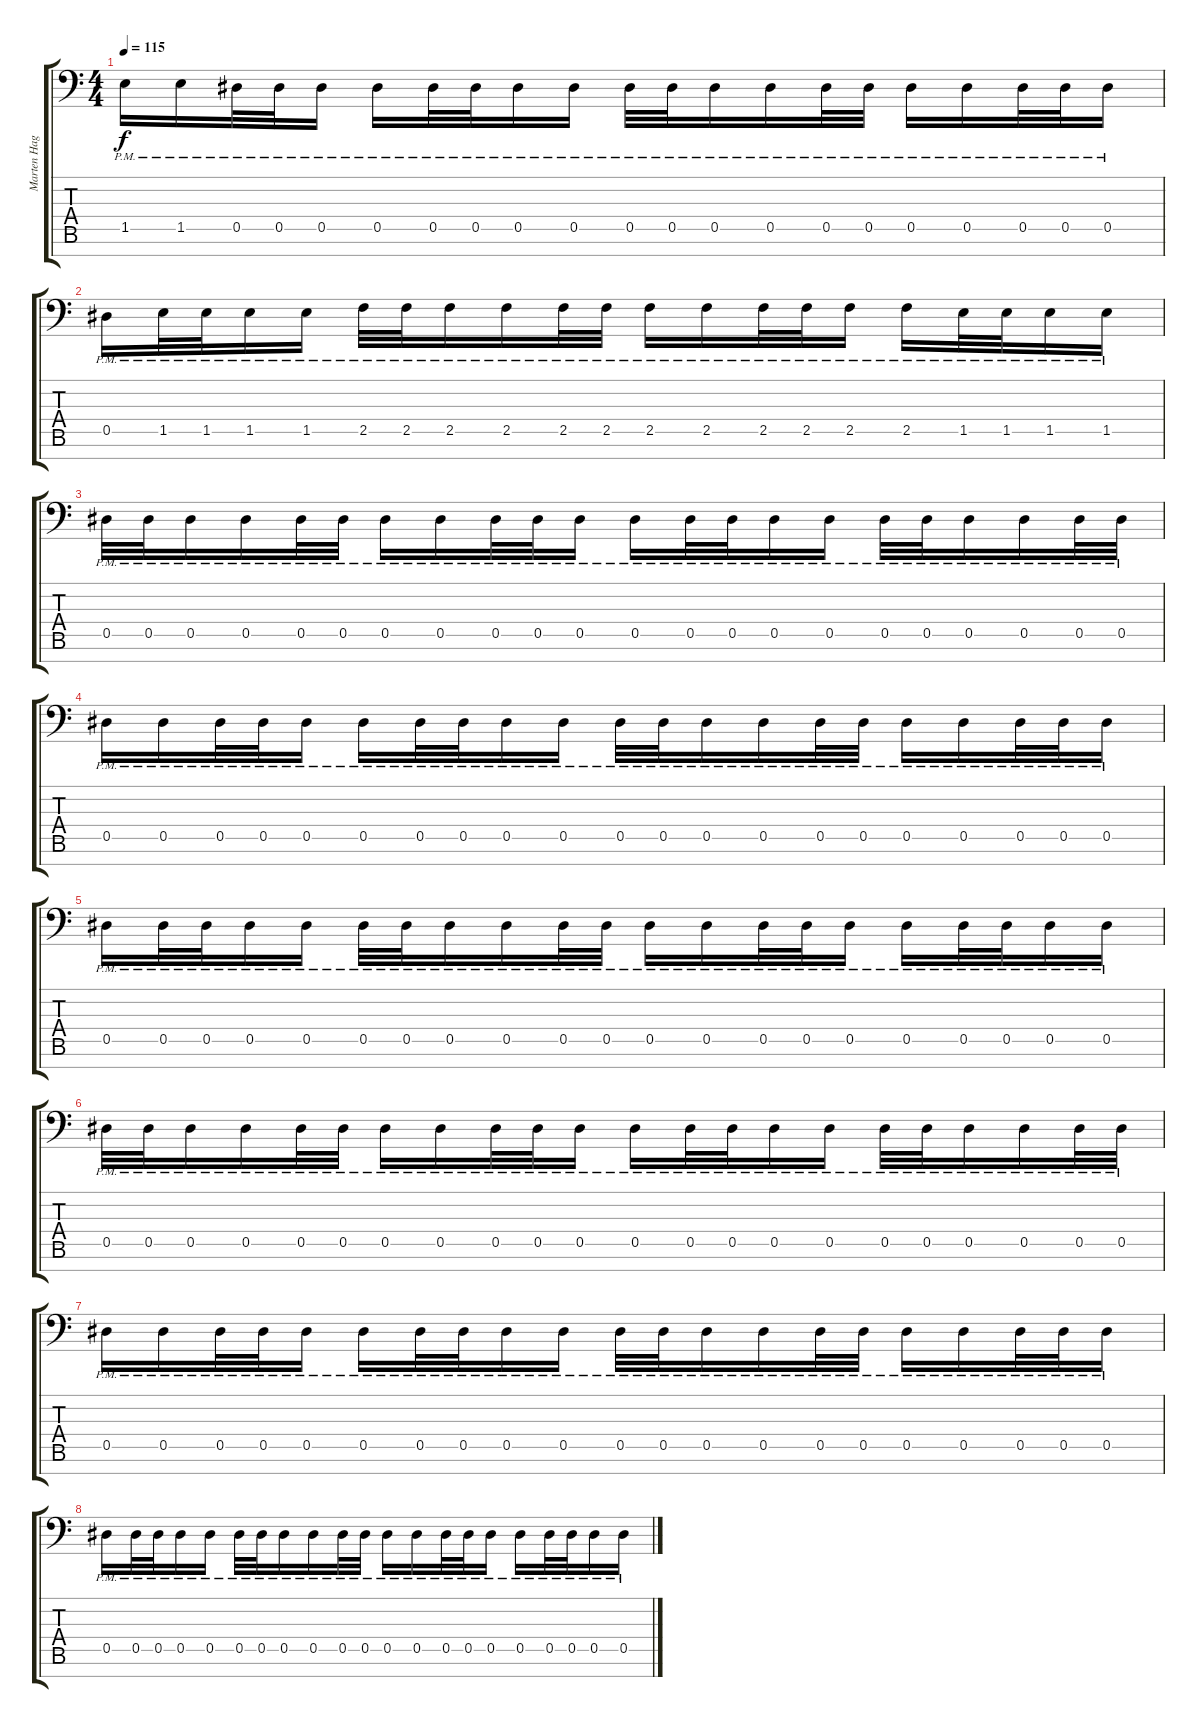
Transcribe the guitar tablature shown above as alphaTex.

\track ("Marten Hagstrom" "Marten Hag") {instrument distortionguitar}
\staff {score tabs}
\tuning (Bb3 Gb3 Db3 Ab2 Eb2 Bb1 F1) {hide}
\ts (4 4)
\tempo 115
\clef f4
\ks c
1.5{pm}.16{dy f} 1.5{pm}.16 0.5{pm}.32 0.5{pm}.32 0.5{pm}.16 0.5{pm}.16 0.5{pm}.32 0.5{pm}.32 0.5{pm}.16 0.5{pm}.16 0.5{pm}.32 0.5{pm}.32 0.5{pm}.16 0.5{pm}.16 0.5{pm}.32 0.5{pm}.32 0.5{pm}.16 0.5{pm}.16 0.5{pm}.32 0.5{pm}.32 0.5{pm}.16 |
0.5{pm}.16 1.5{pm}.32 1.5{pm}.32 1.5{pm}.16 1.5{pm}.16 2.5{pm}.32 2.5{pm}.32 2.5{pm}.16 2.5{pm}.16 2.5{pm}.32 2.5{pm}.32 2.5{pm}.16 2.5{pm}.16 2.5{pm}.32 2.5{pm}.32 2.5{pm}.16 2.5{pm}.16 1.5{pm}.32 1.5{pm}.32 1.5{pm}.16 1.5{pm}.16 |
0.5{pm}.32 0.5{pm}.32 0.5{pm}.16 0.5{pm}.16 0.5{pm}.32 0.5{pm}.32 0.5{pm}.16 0.5{pm}.16 0.5{pm}.32 0.5{pm}.32 0.5{pm}.16 0.5{pm}.16 0.5{pm}.32 0.5{pm}.32 0.5{pm}.16 0.5{pm}.16 0.5{pm}.32 0.5{pm}.32 0.5{pm}.16 0.5{pm}.16 0.5{pm}.32 0.5{pm}.32 |
0.5{pm}.16 0.5{pm}.16 0.5{pm}.32 0.5{pm}.32 0.5{pm}.16 0.5{pm}.16 0.5{pm}.32 0.5{pm}.32 0.5{pm}.16 0.5{pm}.16 0.5{pm}.32 0.5{pm}.32 0.5{pm}.16 0.5{pm}.16 0.5{pm}.32 0.5{pm}.32 0.5{pm}.16 0.5{pm}.16 0.5{pm}.32 0.5{pm}.32 0.5{pm}.16 |
0.5{pm}.16 0.5{pm}.32 0.5{pm}.32 0.5{pm}.16 0.5{pm}.16 0.5{pm}.32 0.5{pm}.32 0.5{pm}.16 0.5{pm}.16 0.5{pm}.32 0.5{pm}.32 0.5{pm}.16 0.5{pm}.16 0.5{pm}.32 0.5{pm}.32 0.5{pm}.16 0.5{pm}.16 0.5{pm}.32 0.5{pm}.32 0.5{pm}.16 0.5{pm}.16 |
0.5{pm}.32 0.5{pm}.32 0.5{pm}.16 0.5{pm}.16 0.5{pm}.32 0.5{pm}.32 0.5{pm}.16 0.5{pm}.16 0.5{pm}.32 0.5{pm}.32 0.5{pm}.16 0.5{pm}.16 0.5{pm}.32 0.5{pm}.32 0.5{pm}.16 0.5{pm}.16 0.5{pm}.32 0.5{pm}.32 0.5{pm}.16 0.5{pm}.16 0.5{pm}.32 0.5{pm}.32 |
0.5{pm}.16 0.5{pm}.16 0.5{pm}.32 0.5{pm}.32 0.5{pm}.16 0.5{pm}.16 0.5{pm}.32 0.5{pm}.32 0.5{pm}.16 0.5{pm}.16 0.5{pm}.32 0.5{pm}.32 0.5{pm}.16 0.5{pm}.16 0.5{pm}.32 0.5{pm}.32 0.5{pm}.16 0.5{pm}.16 0.5{pm}.32 0.5{pm}.32 0.5{pm}.16 |
0.5{pm}.16 0.5{pm}.32 0.5{pm}.32 0.5{pm}.16 0.5{pm}.16 0.5{pm}.32 0.5{pm}.32 0.5{pm}.16 0.5{pm}.16 0.5{pm}.32 0.5{pm}.32 0.5{pm}.16 0.5{pm}.16 0.5{pm}.32 0.5{pm}.32 0.5{pm}.16 0.5{pm}.16 0.5{pm}.32 0.5{pm}.32 0.5{pm}.16 0.5{pm}.16
